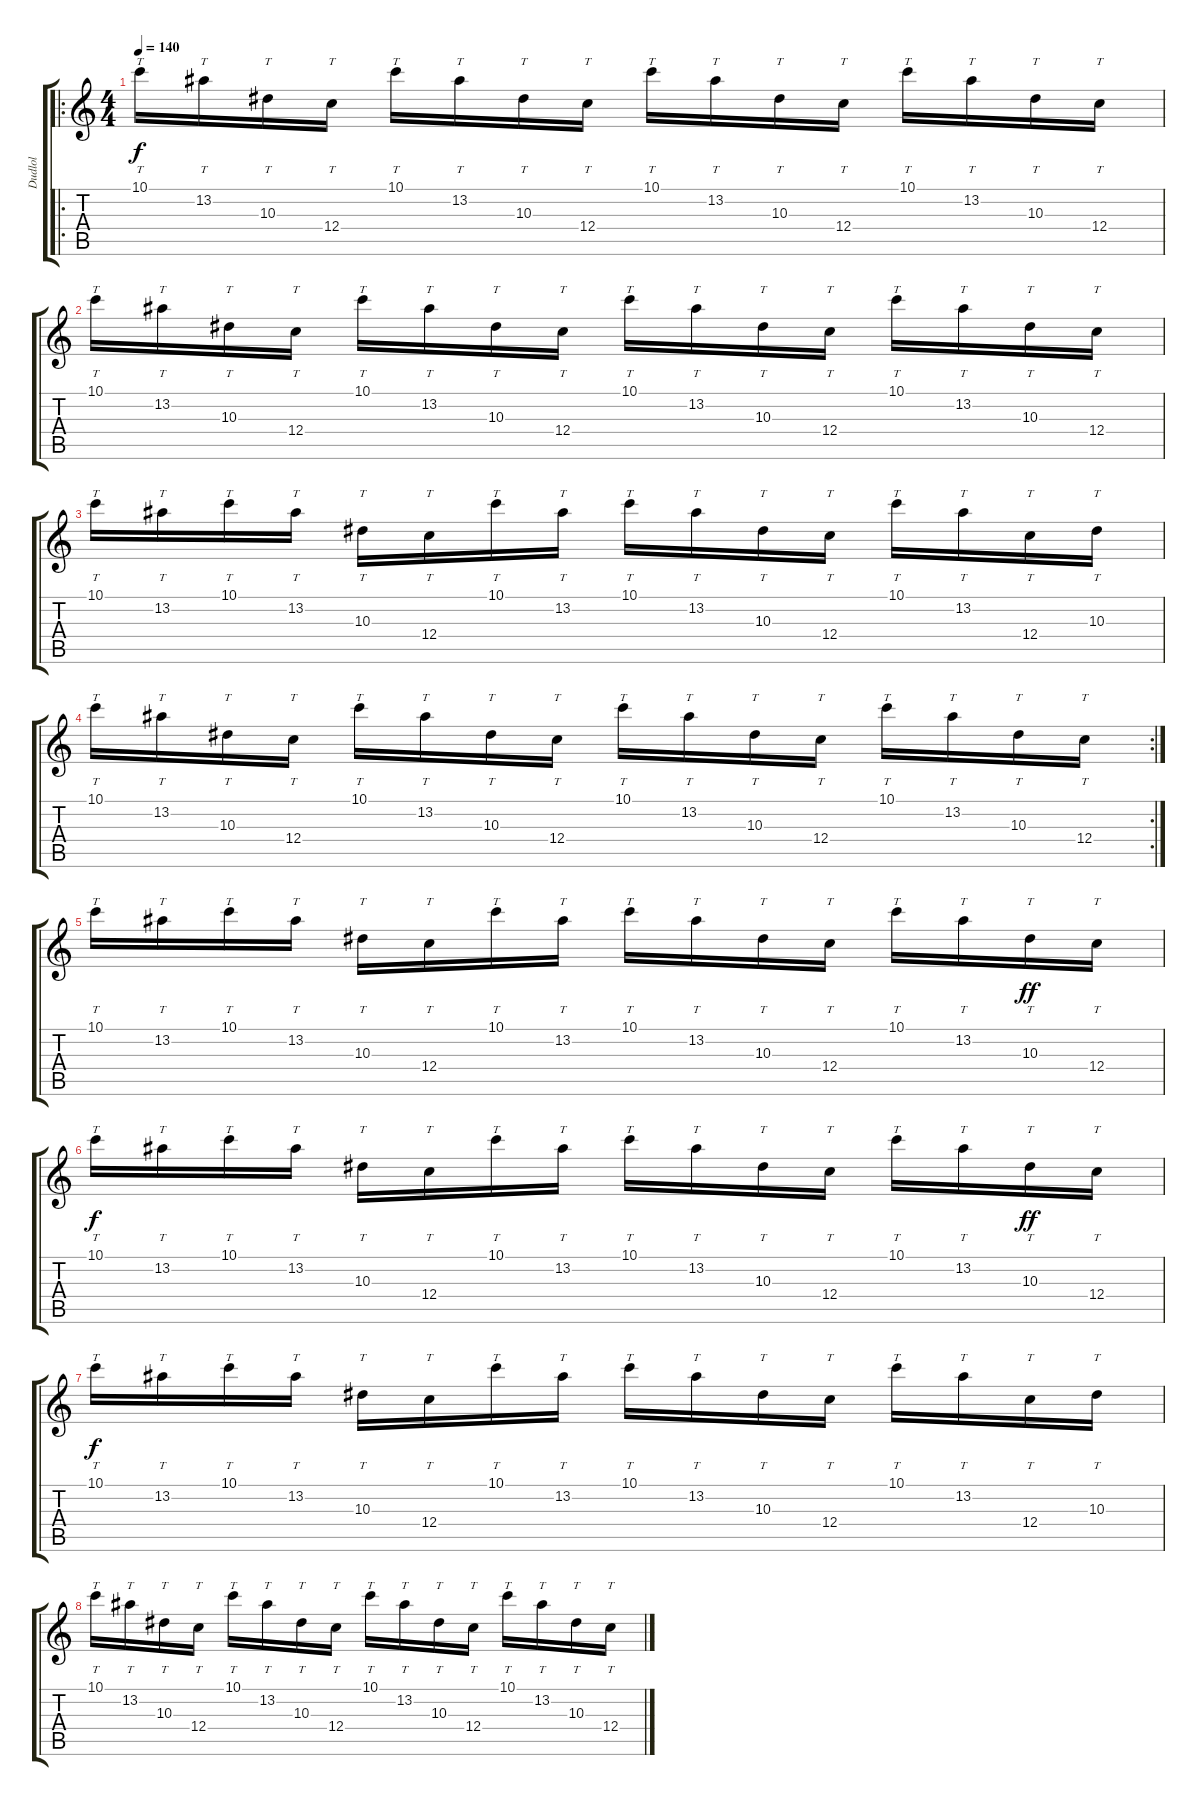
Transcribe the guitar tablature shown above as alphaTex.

\track ("Dudlol" "Dudlol") {instrument distortionguitar}
\staff {score tabs}
\tuning (D4 A3 F3 C3 G2 C2) {hide}
\ro
\ts (4 4)
\tempo 140
\clef g2
\ks c
10.1.16{tt dy f} 13.2.16{tt} 10.3.16{tt} 12.4.16{tt} 10.1.16{tt} 13.2.16{tt} 10.3.16{tt} 12.4.16{tt} 10.1.16{tt} 13.2.16{tt} 10.3.16{tt} 12.4.16{tt} 10.1.16{tt} 13.2.16{tt} 10.3.16{tt} 12.4.16{tt} |
10.1.16{tt} 13.2.16{tt} 10.3.16{tt} 12.4.16{tt} 10.1.16{tt} 13.2.16{tt} 10.3.16{tt} 12.4.16{tt} 10.1.16{tt} 13.2.16{tt} 10.3.16{tt} 12.4.16{tt} 10.1.16{tt} 13.2.16{tt} 10.3.16{tt} 12.4.16{tt} |
10.1.16{tt} 13.2.16{tt} 10.1.16{tt} 13.2.16{tt} 10.3.16{tt} 12.4.16{tt} 10.1.16{tt} 13.2.16{tt} 10.1.16{tt} 13.2.16{tt} 10.3.16{tt} 12.4.16{tt} 10.1.16{tt} 13.2.16{tt} 12.4.16{tt} 10.3.16{tt} |
\rc 2
10.1.16{tt} 13.2.16{tt} 10.3.16{tt} 12.4.16{tt} 10.1.16{tt} 13.2.16{tt} 10.3.16{tt} 12.4.16{tt} 10.1.16{tt} 13.2.16{tt} 10.3.16{tt} 12.4.16{tt} 10.1.16{tt} 13.2.16{tt} 10.3.16{tt} 12.4.16{tt} |
10.1.16{tt} 13.2.16{tt} 10.1.16{tt} 13.2.16{tt} 10.3.16{tt} 12.4.16{tt} 10.1.16{tt} 13.2.16{tt} 10.1.16{tt} 13.2.16{tt} 10.3.16{tt} 12.4.16{tt} 10.1.16{tt} 13.2.16{tt} 10.3.16{tt dy ff} 12.4.16{tt} |
10.1.16{tt dy f} 13.2.16{tt} 10.1.16{tt} 13.2.16{tt} 10.3.16{tt} 12.4.16{tt} 10.1.16{tt} 13.2.16{tt} 10.1.16{tt} 13.2.16{tt} 10.3.16{tt} 12.4.16{tt} 10.1.16{tt} 13.2.16{tt} 10.3.16{tt dy ff} 12.4.16{tt} |
10.1.16{tt dy f} 13.2.16{tt} 10.1.16{tt} 13.2.16{tt} 10.3.16{tt} 12.4.16{tt} 10.1.16{tt} 13.2.16{tt} 10.1.16{tt} 13.2.16{tt} 10.3.16{tt} 12.4.16{tt} 10.1.16{tt} 13.2.16{tt} 12.4.16{tt} 10.3.16{tt} |
10.1.16{tt} 13.2.16{tt} 10.3.16{tt} 12.4.16{tt} 10.1.16{tt} 13.2.16{tt} 10.3.16{tt} 12.4.16{tt} 10.1.16{tt} 13.2.16{tt} 10.3.16{tt} 12.4.16{tt} 10.1.16{tt} 13.2.16{tt} 10.3.16{tt} 12.4.16{tt}
